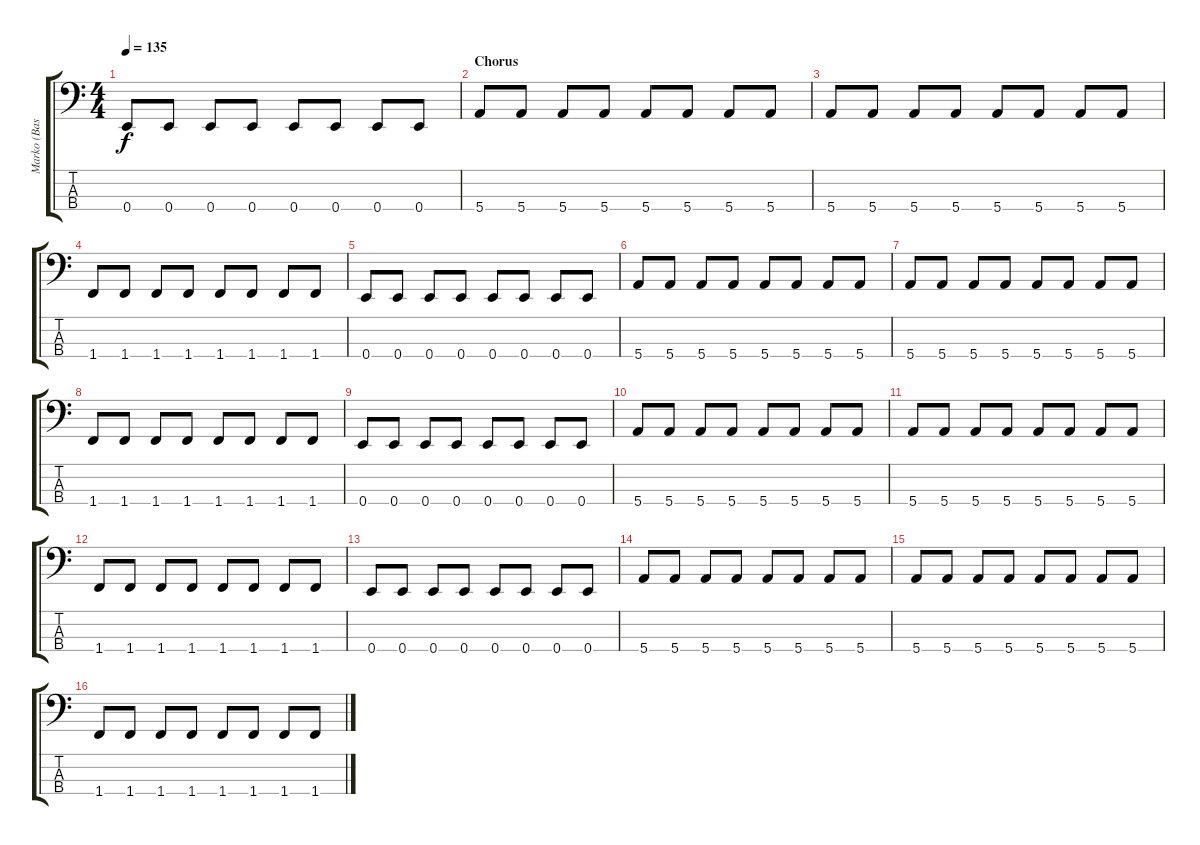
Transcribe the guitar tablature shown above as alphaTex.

\track ("Marko (Bass)" "Marko (Bas") {instrument electricbassfinger}
\staff {score tabs}
\tuning (G2 D2 A1 E1) {hide}
\ts (4 4)
\tempo 135
\clef f4
\ks c
0.4.8{dy f} 0.4.8 0.4.8 0.4.8 0.4.8 0.4.8 0.4.8 0.4.8 |
\section ("" "Chorus")
5.4.8 5.4.8 5.4.8 5.4.8 5.4.8 5.4.8 5.4.8 5.4.8 |
5.4.8 5.4.8 5.4.8 5.4.8 5.4.8 5.4.8 5.4.8 5.4.8 |
1.4.8 1.4.8 1.4.8 1.4.8 1.4.8 1.4.8 1.4.8 1.4.8 |
0.4.8 0.4.8 0.4.8 0.4.8 0.4.8 0.4.8 0.4.8 0.4.8 |
5.4.8 5.4.8 5.4.8 5.4.8 5.4.8 5.4.8 5.4.8 5.4.8 |
5.4.8 5.4.8 5.4.8 5.4.8 5.4.8 5.4.8 5.4.8 5.4.8 |
1.4.8 1.4.8 1.4.8 1.4.8 1.4.8 1.4.8 1.4.8 1.4.8 |
0.4.8 0.4.8 0.4.8 0.4.8 0.4.8 0.4.8 0.4.8 0.4.8 |
5.4.8 5.4.8 5.4.8 5.4.8 5.4.8 5.4.8 5.4.8 5.4.8 |
5.4.8 5.4.8 5.4.8 5.4.8 5.4.8 5.4.8 5.4.8 5.4.8 |
1.4.8 1.4.8 1.4.8 1.4.8 1.4.8 1.4.8 1.4.8 1.4.8 |
0.4.8 0.4.8 0.4.8 0.4.8 0.4.8 0.4.8 0.4.8 0.4.8 |
5.4.8 5.4.8 5.4.8 5.4.8 5.4.8 5.4.8 5.4.8 5.4.8 |
5.4.8 5.4.8 5.4.8 5.4.8 5.4.8 5.4.8 5.4.8 5.4.8 |
1.4.8 1.4.8 1.4.8 1.4.8 1.4.8 1.4.8 1.4.8 1.4.8
